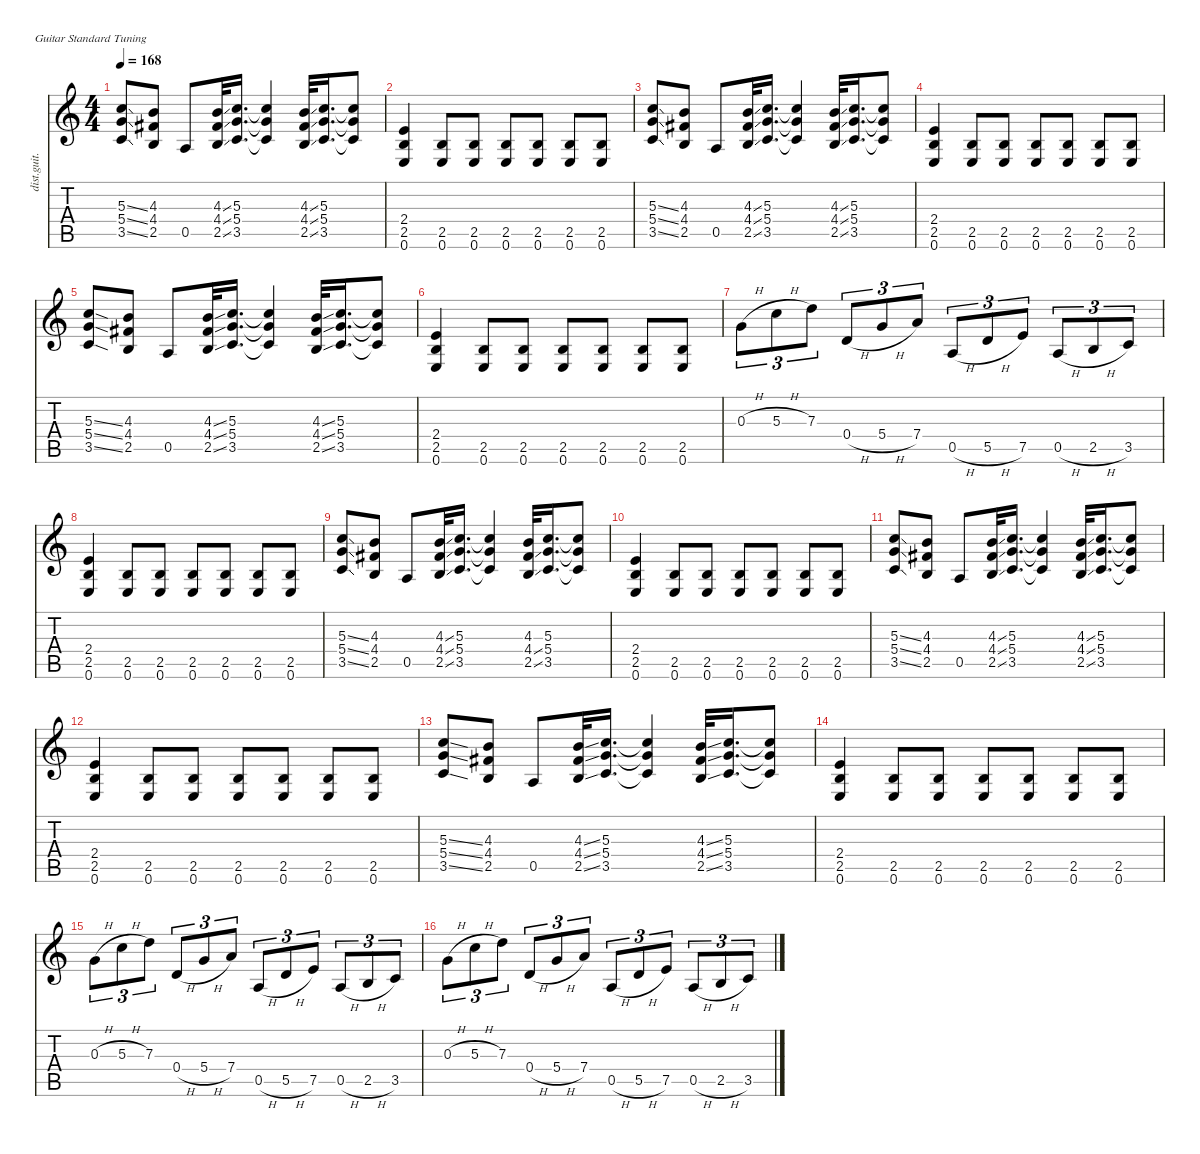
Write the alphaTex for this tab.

\defaultSystemsLayout 4
\hideDynamics
\bracketExtendMode nobrackets
\otherSystemsTrackNameOrientation horizontal
\track ("Guitar VI Distortion" "dist.guit.") {instrument distortionguitar}
\staff {score tabs}
\tuning (E4 B3 G3 D3 A2 E2)
\ts (4 4)
\tempo 168
\clef g2
\ks c
(5.3{ss} 5.4{ss} 3.5{ss}).8{dy f} (4.3 4.4{acc #} 2.5).8 0.5.8 (4.3{ss} 4.4{ss acc #} 2.5{ss}).32 (5.3 5.4 3.5).16{d} (5.3{t} 5.4{t} 3.5{t}).4 (4.3{ss} 4.4{ss acc #} 2.5{ss}).32 (5.3 5.4 3.5).16{d} (5.3{t} 5.4{t} 3.5{t}).8 |
(2.4 2.5 0.6).4 (2.5 0.6).8 (2.5 0.6).8 (2.5 0.6).8 (2.5 0.6).8 (2.5 0.6).8 (2.5 0.6).8 |
(5.3{ss} 5.4{ss} 3.5{ss}).8 (4.3 4.4{acc #} 2.5).8 0.5.8 (4.3{ss} 4.4{ss acc #} 2.5{ss}).32 (5.3 5.4 3.5).16{d} (5.3{t} 5.4{t} 3.5{t}).4 (4.3{ss} 4.4{ss acc #} 2.5{ss}).32 (5.3 5.4 3.5).16{d} (5.3{t} 5.4{t} 3.5{t}).8 |
(2.4 2.5 0.6).4 (2.5 0.6).8 (2.5 0.6).8 (2.5 0.6).8 (2.5 0.6).8 (2.5 0.6).8 (2.5 0.6).8 |
(5.3{ss} 5.4{ss} 3.5{ss}).8 (4.3 4.4{acc #} 2.5).8 0.5.8 (4.3{ss} 4.4{ss acc #} 2.5{ss}).32 (5.3 5.4 3.5).16{d} (5.3{t} 5.4{t} 3.5{t}).4 (4.3{ss} 4.4{ss acc #} 2.5{ss}).32 (5.3 5.4 3.5).16{d} (5.3{t} 5.4{t} 3.5{t}).8 |
(2.4 2.5 0.6).4 (2.5 0.6).8 (2.5 0.6).8 (2.5 0.6).8 (2.5 0.6).8 (2.5 0.6).8 (2.5 0.6).8 |
0.3{h}.8{tu (3 2)} 5.3{h}.8{tu (3 2)} 7.3.8{tu (3 2)} 0.4{h}.8{tu (3 2)} 5.4{h}.8{tu (3 2)} 7.4.8{tu (3 2)} 0.5{h}.8{tu (3 2)} 5.5{h}.8{tu (3 2)} 7.5.8{tu (3 2)} 0.5{h}.8{tu (3 2)} 2.5{h}.8{tu (3 2)} 3.5.8{tu (3 2)} |
(2.4 2.5 0.6).4 (2.5 0.6).8 (2.5 0.6).8 (2.5 0.6).8 (2.5 0.6).8 (2.5 0.6).8 (2.5 0.6).8 |
(5.3{ss} 5.4{ss} 3.5{ss}).8 (4.3 4.4{acc #} 2.5).8 0.5.8 (4.3{ss} 4.4{ss acc #} 2.5{ss}).32 (5.3 5.4 3.5).16{d} (5.3{t} 5.4{t} 3.5{t}).4 (4.3 4.4{ss acc #} 2.5{ss}).32 (5.3 5.4 3.5).16{d} (5.3{t} 5.4{t} 3.5{t}).8 |
(2.4 2.5 0.6).4 (2.5 0.6).8 (2.5 0.6).8 (2.5 0.6).8 (2.5 0.6).8 (2.5 0.6).8 (2.5 0.6).8 |
(5.3{ss} 5.4{ss} 3.5{ss}).8 (4.3 4.4{acc #} 2.5).8 0.5.8 (4.3{ss} 4.4{ss acc #} 2.5{ss}).32 (5.3 5.4 3.5).16{d} (5.3{t} 5.4{t} 3.5{t}).4 (4.3{ss} 4.4{ss acc #} 2.5{ss}).32 (5.3 5.4 3.5).16{d} (5.3{t} 5.4{t} 3.5{t}).8 |
(2.4 2.5 0.6).4 (2.5 0.6).8 (2.5 0.6).8 (2.5 0.6).8 (2.5 0.6).8 (2.5 0.6).8 (2.5 0.6).8 |
(5.3{ss} 5.4{ss} 3.5{ss}).8 (4.3 4.4{acc #} 2.5).8 0.5.8 (4.3{ss} 4.4{ss acc #} 2.5{ss}).32 (5.3 5.4 3.5).16{d} (5.3{t} 5.4{t} 3.5{t}).4 (4.3{ss} 4.4{ss acc #} 2.5{ss}).32 (5.3 5.4 3.5).16{d} (5.3{t} 5.4{t} 3.5{t}).8 |
(2.4 2.5 0.6).4 (2.5 0.6).8 (2.5 0.6).8 (2.5 0.6).8 (2.5 0.6).8 (2.5 0.6).8 (2.5 0.6).8 |
0.3{h}.8{tu (3 2)} 5.3{h}.8{tu (3 2)} 7.3.8{tu (3 2)} 0.4{h}.8{tu (3 2)} 5.4{h}.8{tu (3 2)} 7.4.8{tu (3 2)} 0.5{h}.8{tu (3 2)} 5.5{h}.8{tu (3 2)} 7.5.8{tu (3 2)} 0.5{h}.8{tu (3 2)} 2.5{h}.8{tu (3 2)} 3.5.8{tu (3 2)} |
0.3{h}.8{tu (3 2)} 5.3{h}.8{tu (3 2)} 7.3.8{tu (3 2)} 0.4{h}.8{tu (3 2)} 5.4{h}.8{tu (3 2)} 7.4.8{tu (3 2)} 0.5{h}.8{tu (3 2)} 5.5{h}.8{tu (3 2)} 7.5.8{tu (3 2)} 0.5{h}.8{tu (3 2)} 2.5{h}.8{tu (3 2)} 3.5.8{tu (3 2)}
